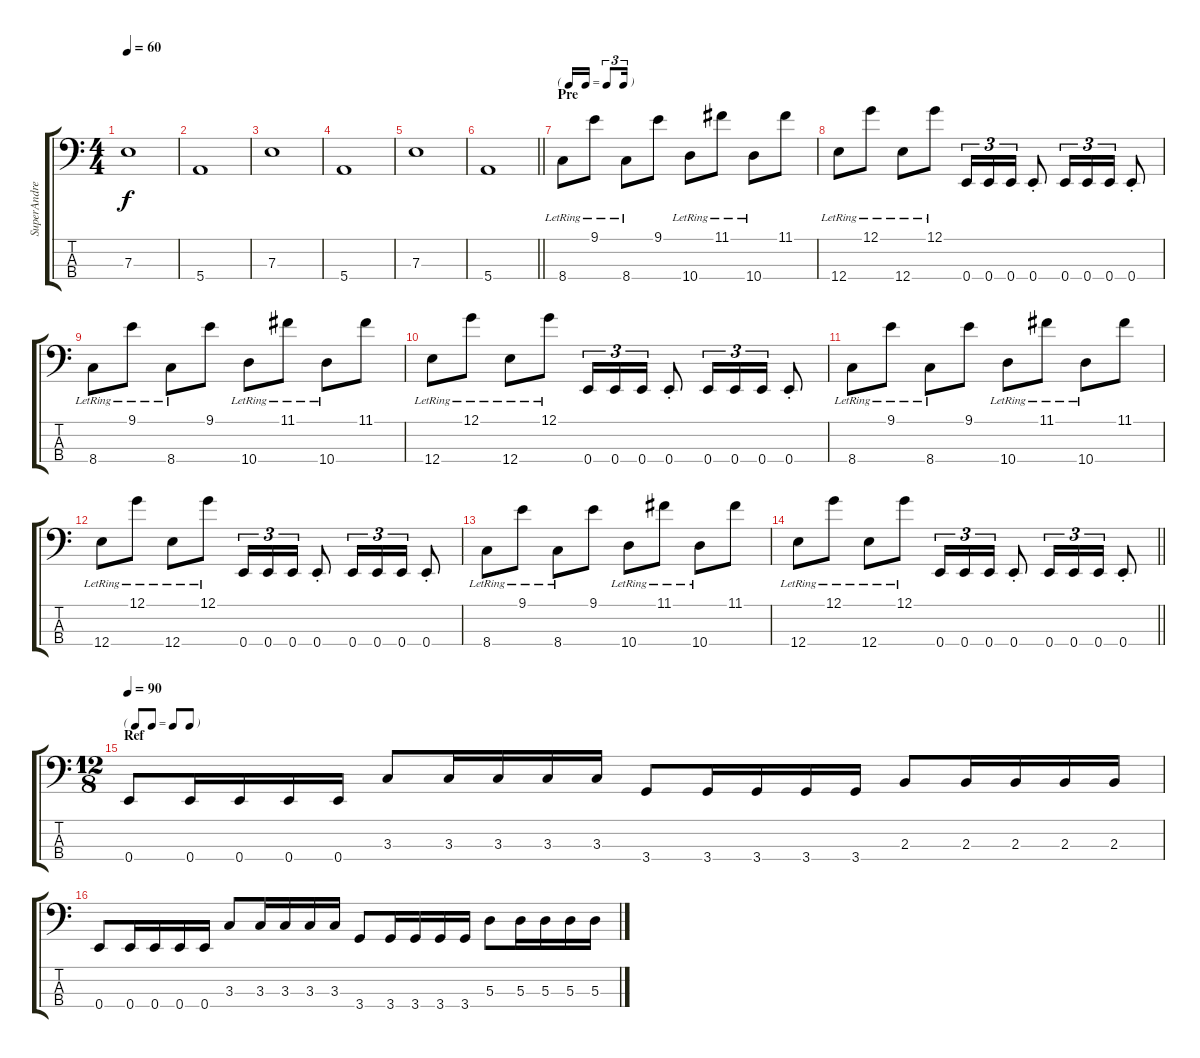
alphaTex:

\track ("SuperAndreas" "SuperAndre") {instrument electricbassfinger}
\staff {score tabs}
\tuning (G2 D2 A1 E1) {hide}
\ts (4 4)
\tempo 60
\clef f4
\ks c
7.3.1{dy f} |
5.4.1 |
7.3.1 |
5.4.1 |
7.3.1 |
\barLineRight lightlight
5.4.1 |
\tf triplet16th
\section ("" "Pre")
8.4{lr}.8 9.1{lr}.8 8.4{lr}.8 9.1.8 10.4{lr}.8 11.1{lr}.8 10.4{lr}.8 11.1.8 |
12.4{lr}.8 12.1{lr}.8 12.4{lr}.8 12.1{lr}.8 0.4.16{tu (3 2)} 0.4.16{tu (3 2)} 0.4.16{tu (3 2)} 0.4{st}.8 0.4.16{tu (3 2)} 0.4.16{tu (3 2)} 0.4.16{tu (3 2)} 0.4{st}.8 |
8.4{lr}.8 9.1{lr}.8 8.4{lr}.8 9.1.8 10.4{lr}.8 11.1{lr}.8 10.4{lr}.8 11.1.8 |
12.4{lr}.8 12.1{lr}.8 12.4{lr}.8 12.1{lr}.8 0.4.16{tu (3 2)} 0.4.16{tu (3 2)} 0.4.16{tu (3 2)} 0.4{st}.8 0.4.16{tu (3 2)} 0.4.16{tu (3 2)} 0.4.16{tu (3 2)} 0.4{st}.8 |
8.4{lr}.8 9.1{lr}.8 8.4{lr}.8 9.1.8 10.4{lr}.8 11.1{lr}.8 10.4{lr}.8 11.1.8 |
12.4{lr}.8 12.1{lr}.8 12.4{lr}.8 12.1{lr}.8 0.4.16{tu (3 2)} 0.4.16{tu (3 2)} 0.4.16{tu (3 2)} 0.4{st}.8 0.4.16{tu (3 2)} 0.4.16{tu (3 2)} 0.4.16{tu (3 2)} 0.4{st}.8 |
8.4{lr}.8 9.1{lr}.8 8.4{lr}.8 9.1.8 10.4{lr}.8 11.1{lr}.8 10.4{lr}.8 11.1.8 |
\barLineRight lightlight
12.4{lr}.8 12.1{lr}.8 12.4{lr}.8 12.1{lr}.8 0.4.16{tu (3 2)} 0.4.16{tu (3 2)} 0.4.16{tu (3 2)} 0.4{st}.8 0.4.16{tu (3 2)} 0.4.16{tu (3 2)} 0.4.16{tu (3 2)} 0.4{st}.8 |
\ts (12 8)
\tf none
\section ("" "Ref")
\tempo 90
0.4.8 0.4.16 0.4.16 0.4.16 0.4.16 3.3.8 3.3.16 3.3.16 3.3.16 3.3.16 3.4.8 3.4.16 3.4.16 3.4.16 3.4.16 2.3.8 2.3.16 2.3.16 2.3.16 2.3.16 |
0.4.8 0.4.16 0.4.16 0.4.16 0.4.16 3.3.8 3.3.16 3.3.16 3.3.16 3.3.16 3.4.8 3.4.16 3.4.16 3.4.16 3.4.16 5.3.8 5.3.16 5.3.16 5.3.16 5.3.16
